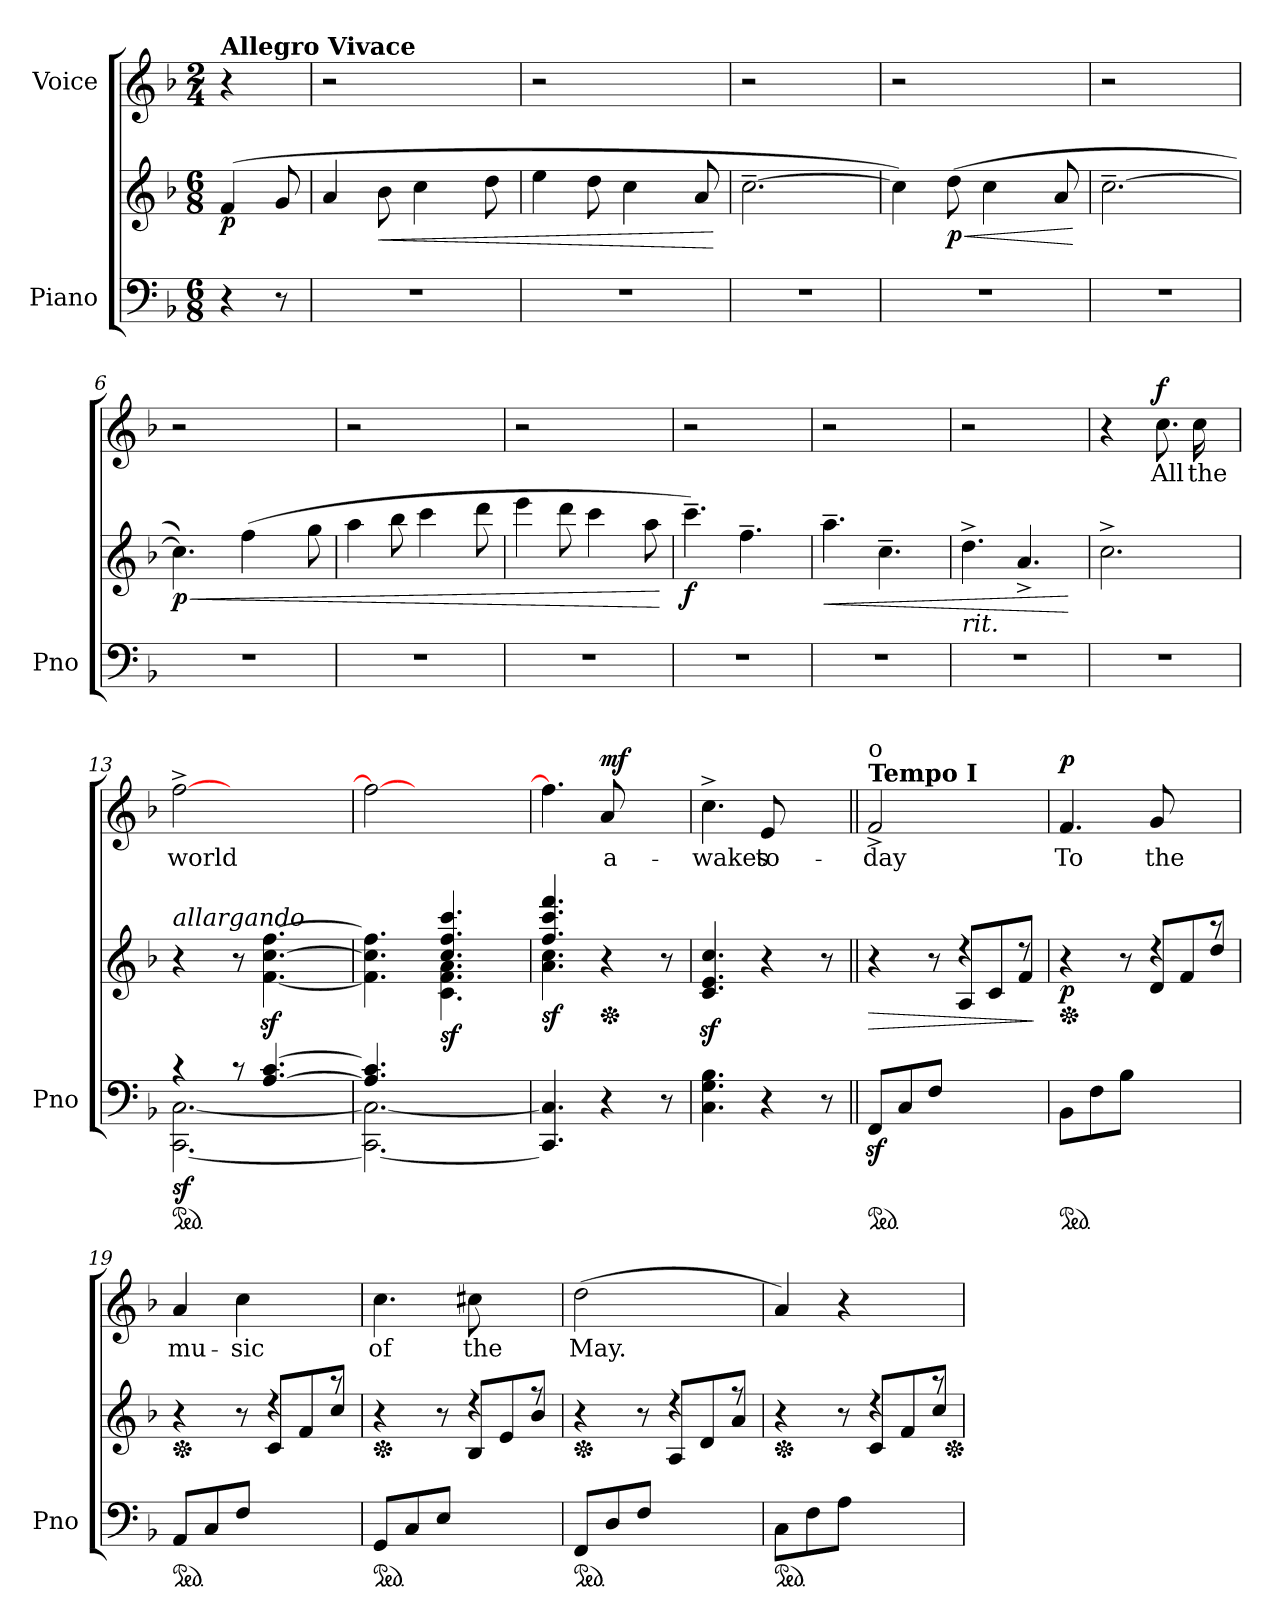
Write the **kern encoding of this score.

**kern	**kern	**dynam	**kern	**text	**dynam
*part2	*part2	*part2	*part1	*part1	*part1
*staff3	*staff2	*staff2/3	*staff1	*staff1	*staff1
*I"Piano	*	*	*I"Voice	*	*
*I'Pno	*	*	*	*	*
*clefF4	*clefG2	*	*clefG2	*	*
*k[b-]	*k[b-]	*	*k[b-]	*	*
*M6/8	*M6/8	*	*M2/4	*	*
*MM240	*MM240	*	*MM240	*	*
=	=	=	=	=	=
!	!	!	!LO:TX:a:B:t=Allegro Vivace	!	!
!	!	!LO:DY:b	!LO:N:vis=4	!	!
4r	(>4f/	p	4.r	.	.
8r	8g/	.	.	.	.
=1	=1	=1	=1	=1	=1
2.r	4a/	.	2r	.	.
!	!	!LO:HP:b	!	!	!
.	8b-\	<	.	.	.
.	4cc\	.	.	.	.
.	.	.	4ryy	.	.
.	8dd\	.	.	.	.
=2	=2	=2	=2	=2	=2
2.r	4ee\	.	2r	.	.
.	8dd\	.	.	.	.
.	4cc\	.	.	.	.
.	.	.	4ryy	.	.
.	8a/	.	.	.	.
.	.	[	.	.	.
=3	=3	=3	=3	=3	=3
2.r	[2.cc~\	.	2r	.	.
.	.	.	4ryy	.	.
=4	=4	=4	=4	=4	=4
2.r	4cc\])	.	2r	.	.
!	!	!LO:HP:b	!	!	!
!	!	!LO:DY:n=1:b	!	!	!
.	(>8dd\	< p	.	.	.
.	4cc\	.	.	.	.
.	.	.	4ryy	.	.
.	8a/	.	.	.	.
.	.	[	.	.	.
=5	=5	=5	=5	=5	=5
2.r	[2.cc~\	.	2r	.	.
.	.	.	4ryy	.	.
!!LO:LB:g=z
=6	=6	=6	=6	=6	=6
*^	*	*	*	*	*
!	!	!	!LO:HP:b	!	!	!
!	!	!	!LO:DY:n=1:b	!	!	!
2.r	16ryy	4.cc\])	< p	2r	.	.
.	2ryy	.	.	.	.	.
.	.	(>4ff\	.	.	.	.
.	.	.	.	4ryy	.	.
.	8.ryy	.	.	.	.	.
.	.	8gg\	.	.	.	.
*v	*v	*	*	*	*	*
=7	=7	=7	=7	=7	=7
2.r	4aa\	.	2r	.	.
.	8bb-\	.	.	.	.
.	4ccc\	.	.	.	.
.	.	.	4ryy	.	.
.	8ddd\	.	.	.	.
=8	=8	=8	=8	=8	=8
2.r	4eee\	.	2r	.	.
.	8ddd\	.	.	.	.
.	4ccc\	.	.	.	.
.	.	.	4ryy	.	.
.	8aa\	.	.	.	.
.	.	[	.	.	.
=9	=9	=9	=9	=9	=9
!	!	!LO:DY:b	!	!	!
2.r	4.ccc~\)	f	2r	.	.
.	4.ff~\	.	.	.	.
.	.	.	4ryy	.	.
=10	=10	=10	=10	=10	=10
!	!	!LO:HP:b	!	!	!
2.r	4.aa~\	<	2r	.	.
.	4.cc~\	.	.	.	.
.	.	.	4ryy	.	.
=11	=11	=11	=11	=11	=11
*	*	*	*MM210	*	*
!	!LO:TX:b:i:t=rit.	!	!	!	!
2.r	4.dd^\	.	2r	.	.
.	4.a^/	.	.	.	.
.	.	.	4ryy	.	.
.	.	[	.	.	.
!!LO:LB:g=z
=12	=12	=12	=12	=12	=12
*	*	*	*MM180	*	*
!	!	!	!LO:N:vis=4	!	!
2.r	2.cc^\	.	4.r	.	.
!	!	!	!	!LO:LY:b	!LO:DY:a
.	.	.	8.cc\	All	f
!	!	!	!	!LO:LY:b	!
.	.	.	16cc\	the	.
.	.	.	8ryy	.	.
=13	=13	=13	=13	=13	=13
*ped	*	*	*	*	*
*^	*	*	*	*	*
!	!	!	!	!LO:TX:a:i:t=allargando	!	!
!	!	!LO:TX:a:i:t=allargando	!	!	!	!
!	!	!	!LO:DY:b=2	!	!LO:LY:b	!
*	*	*	*	*^	*	*
4r	[2.CC\ [2.C\	4r	sf	[2ff^\	8ryy	world	.
*	*	*	*	*MM175	*	*	*
.	.	.	.	.	2ryy	.	.
8r	.	8r	.	.	.	.	.
[4.A/ [4.c/	.	[4.f\z< [4.cc\z< [4.ff\z<	.	.	.	.	.
.	.	.	.	4ryy	.	.	.
.	.	.	.	.	8ryy	.	.
=14	=14	=14	=14	=14	=14	=14	=14
*	*	*^	*	*	*	*	*
4.A/] 4.c/]	2.CC\_ 2.C\_	4.f\] 4.cc\] 4.ff\]	4.ryy	.	2ff\_	8ryy	.	.
*	*	*	*	*	*MM170	*	*	*
.	.	.	.	.	.	2ryy	.	.
!	!	!	!	!LO:DY:b	!	!	!	!
4.ryy	.	4.cc/ 4.ff/ 4.ccc/	4.c\ 4.f\ 4.a\	sf	.	.	.	.
.	.	.	.	.	4ryy	.	.	.
.	.	.	.	.	.	8ryy	.	.
=15	=15	=15	=15	=15	=15	=15	=15	=15
!	!	!	!	!LO:DY:b	!	!	!	!
*	*	*	*	*	*v	*v	*	*
4.ryy	4.CC/] 4.C/]	4.ff/ 4.ccc/ 4.fff/	4.a\ 4.cc\	sf	4.ff\]	.	.
*	*	*Xped	*	*	*	*	*
!	!	!	!	!	!	!LO:LY:b	!LO:DY:a
4r	4.ryy	4r	4.ryy	.	8a/	a-	mf
.	.	.	.	.	4ryy	.	.
8r	.	8r	.	.	.	.	.
*v	*v	*	*	*	*	*	*
*	*v	*v	*	*	*	*
=16	=16	=16	=16	=16	=16
!	!	!	!	!LO:LY:b	!
4.C\ 4.G\ 4.B-\	4.c/z< 4.e/z< 4.cc/z<	.	4.cc^\	-wakes	.
!	!	!	!	!LO:LY:b	!
4r	4r	.	8e/	to-	.
.	.	.	4ryy	.	.
8r	8r	.	.	.	.
!!LO:PB:g=z
=17||	=17||	=17||	=17||	=17||	=17||
*ped	*	*	*	*	*
*	*	*	*MM240	*	*
!	!	!	!LO:TX:a:B:t=Tempo I	!	!
!	!	!	!LO:TX:a:t=o	!	!
!	!	!LO:HP:b	!	!LO:LY:b	!
*	*^	*	*	*	*
(>8FFz>/L	4r	4.ryy	>	2f^/	-day	.
8C/	.	.	.	.	.	.
8F/J	8r	.	.	.	.	.
4.ryy	4r	8A/L	.	.	.	.
.	.	8c/	.	4ryy	.	.
.	8r	8f/J)	.	.	.	.
*	*v	*v	*	*	*	*
.	.	]	.	.	.
=18	=18	=18	=18	=18	=18
*ped	*	*	*	*	*
*	*Xped	*	*	*	*
*	*^	*	*	*	*
!	!	!	!LO:DY:b	!	!LO:LY:b	!LO:DY:a
(>8BB-\L	4r	4.ryy	p	4.f/	To	p
8F\	.	.	.	.	.	.
8B-\J	8r	.	.	.	.	.
!	!	!	!	!	!LO:LY:b	!
4.ryy	4r	8d/L	.	8g/	the	.
.	.	8f/	.	4ryy	.	.
.	8r	8dd/J)	.	.	.	.
=19	=19	=19	=19	=19	=19	=19
*ped	*	*	*	*	*	*
*	*Xped	*	*	*	*	*
!	!	!	!	!	!LO:LY:b	!
(>8AA/L	4r	4.ryy	.	4a/	mu-	.
8C/	.	.	.	.	.	.
!	!	!	!	!	!LO:LY:b	!
8F/J	8r	.	.	4cc\	-sic	.
4.ryy	4r	8c/L	.	.	.	.
.	.	8f/	.	4ryy	.	.
.	8r	8cc/J)	.	.	.	.
=20	=20	=20	=20	=20	=20	=20
*ped	*	*	*	*	*	*
*	*Xped	*	*	*	*	*
!	!	!	!	!	!LO:LY:b	!
(>8GG/L	4r	4.ryy	.	4.cc\	of	.
8C/	.	.	.	.	.	.
8E/J	8r	.	.	.	.	.
!	!	!	!	!	!LO:LY:b	!
4.ryy	4r	8B-/L	.	8cc#X\	the	.
.	.	8e/	.	4ryy	.	.
.	8r	8b-/J)	.	.	.	.
!!LO:LB:g=z
=21	=21	=21	=21	=21	=21	=21
*ped	*	*	*	*	*	*
*	*Xped	*	*	*	*	*
!	!	!	!	!	!LO:LY:b	!
(>8FF/L	4r	4.ryy	.	(>2dd\	May.	.
8D/	.	.	.	.	.	.
8F/J	8r	.	.	.	.	.
4.ryy	4r	8A/L	.	.	.	.
.	.	8d/	.	4ryy	.	.
.	8r	8a/J)	.	.	.	.
=22	=22	=22	=22	=22	=22	=22
*ped	*	*	*	*	*	*
*	*Xped	*	*	*	*	*
(>8C\L	4r	4.ryy	.	4a/)	.	.
8F\	.	.	.	.	.	.
!	!	!	!	!LO:N:vis=4	!	!
8A\J	8r	.	.	4.r	.	.
4.ryy	4r	8c/L	.	.	.	.
.	.	8f/	.	.	.	.
.	8r	8cc/J)	.	8ryy	.	.
*	*Xped	*	*	*	*	*
*	*v	*v	*	*	*	*
=	=	=	=	=	=
*-	*-	*-	*-	*-	*-
